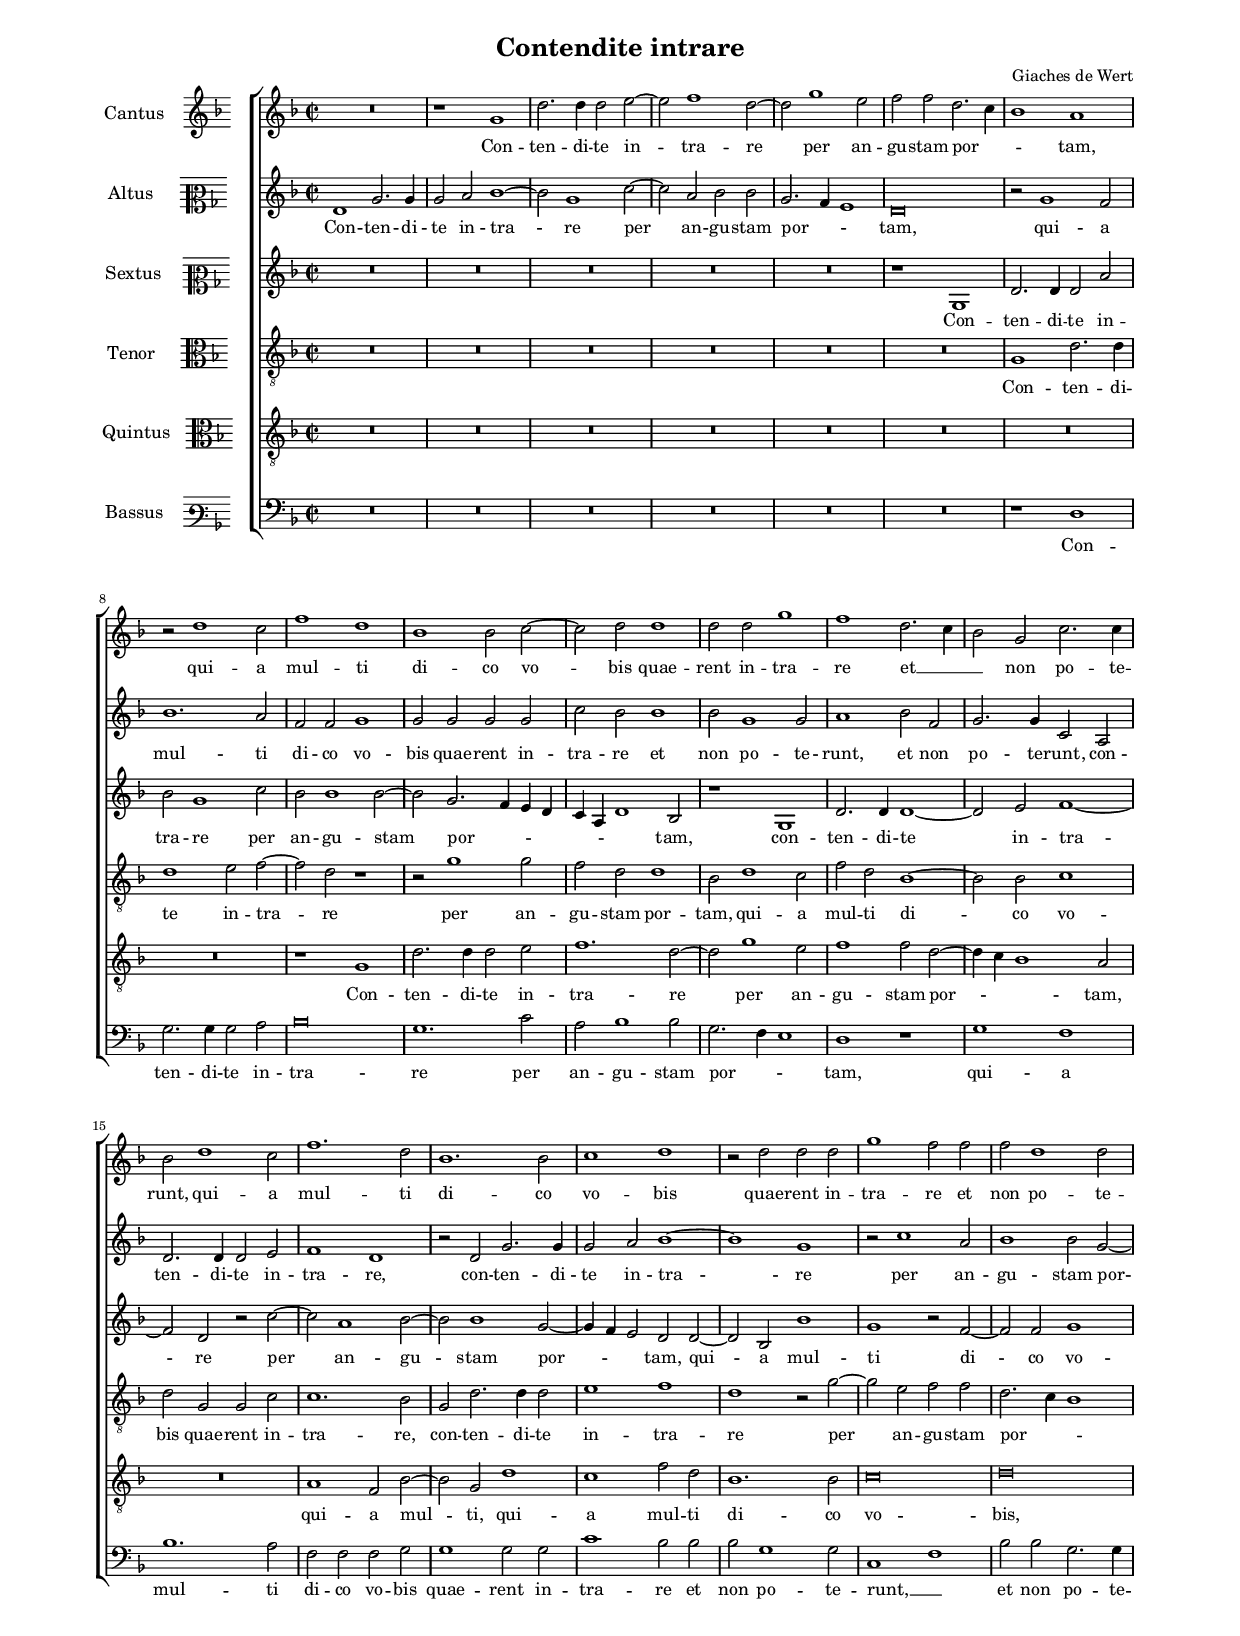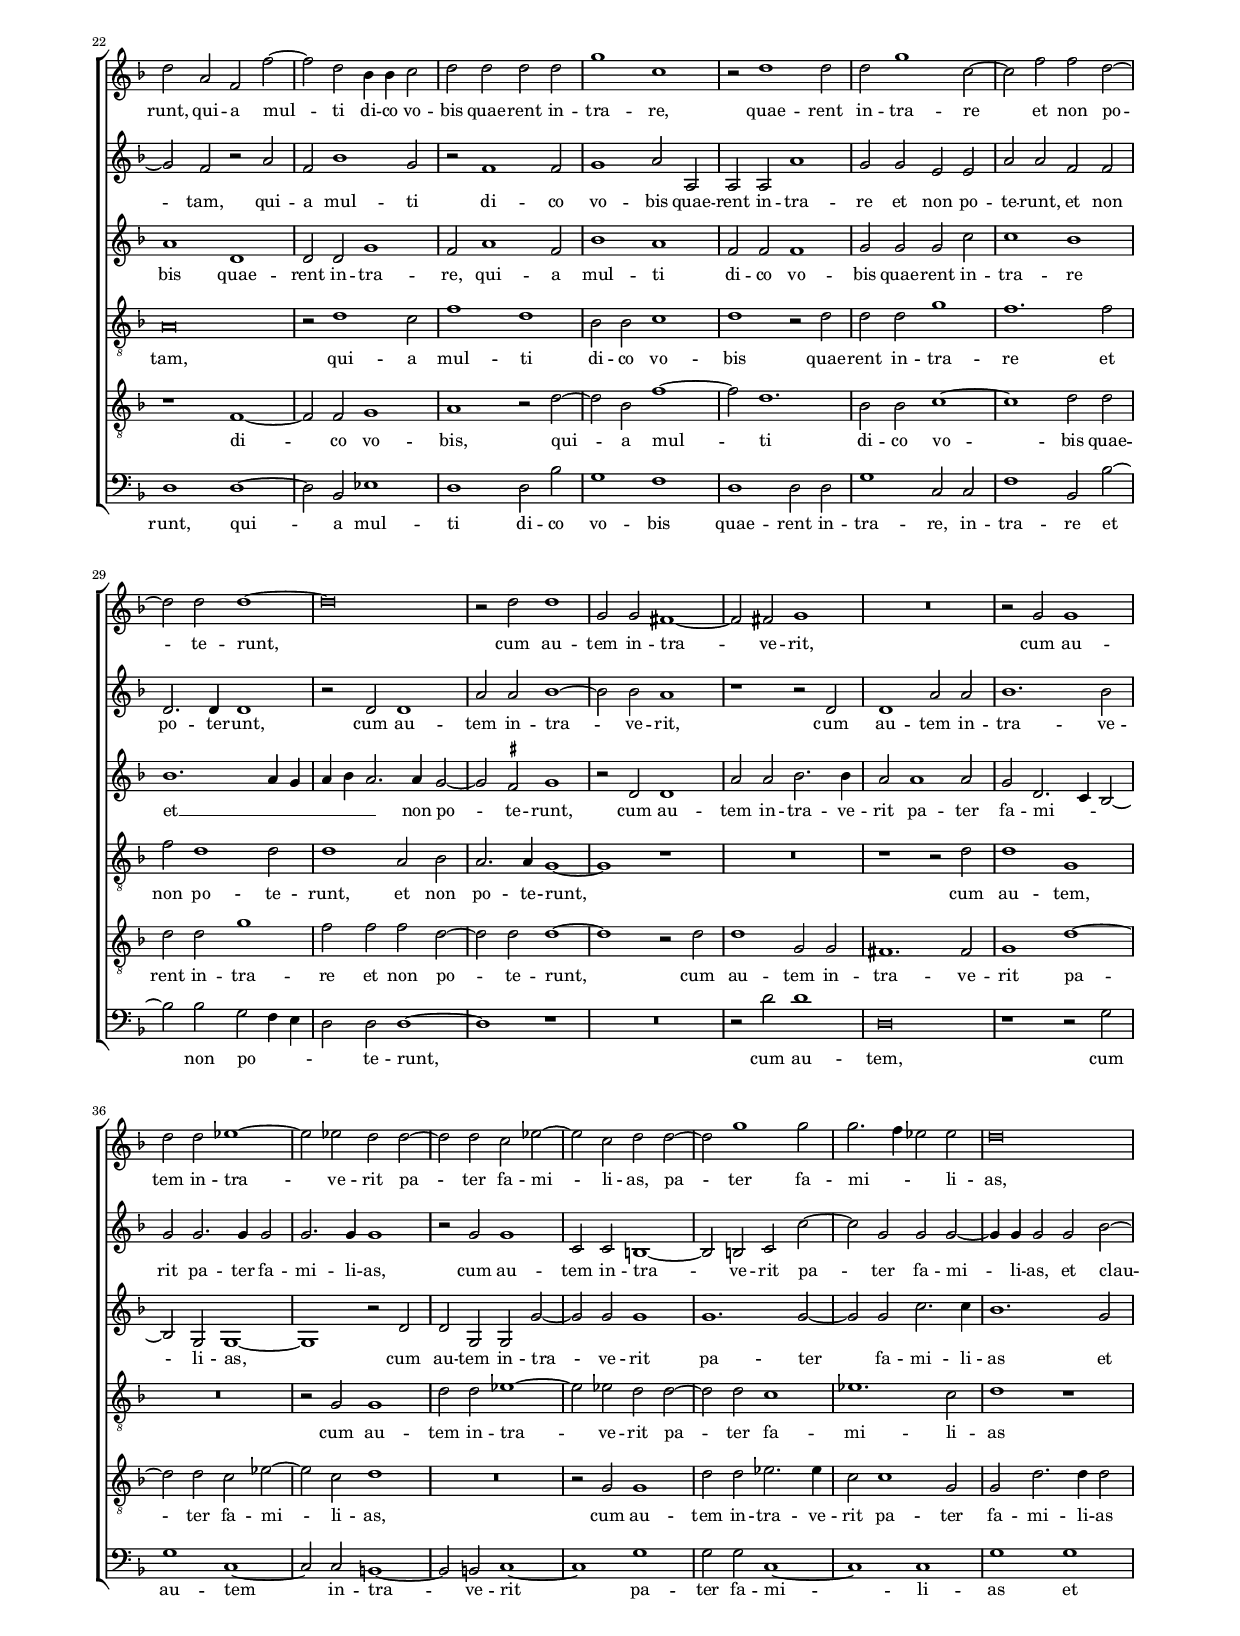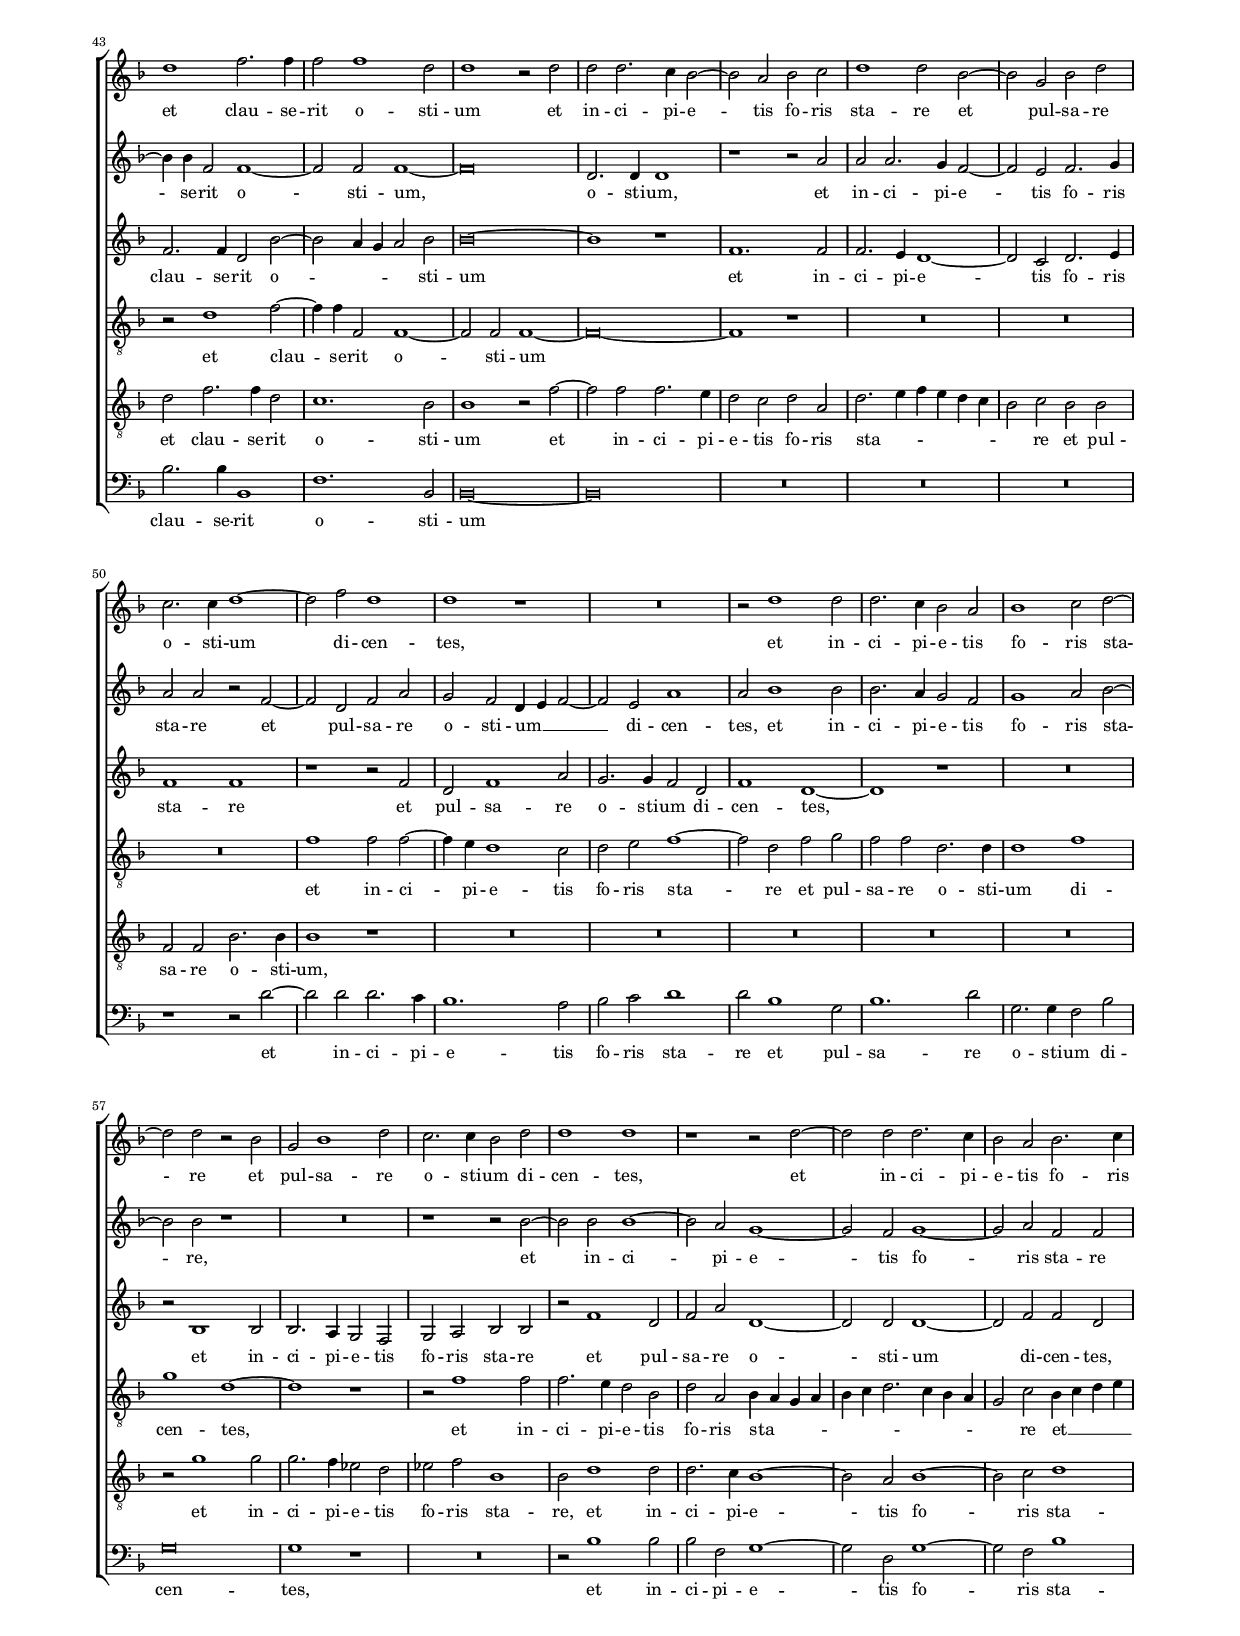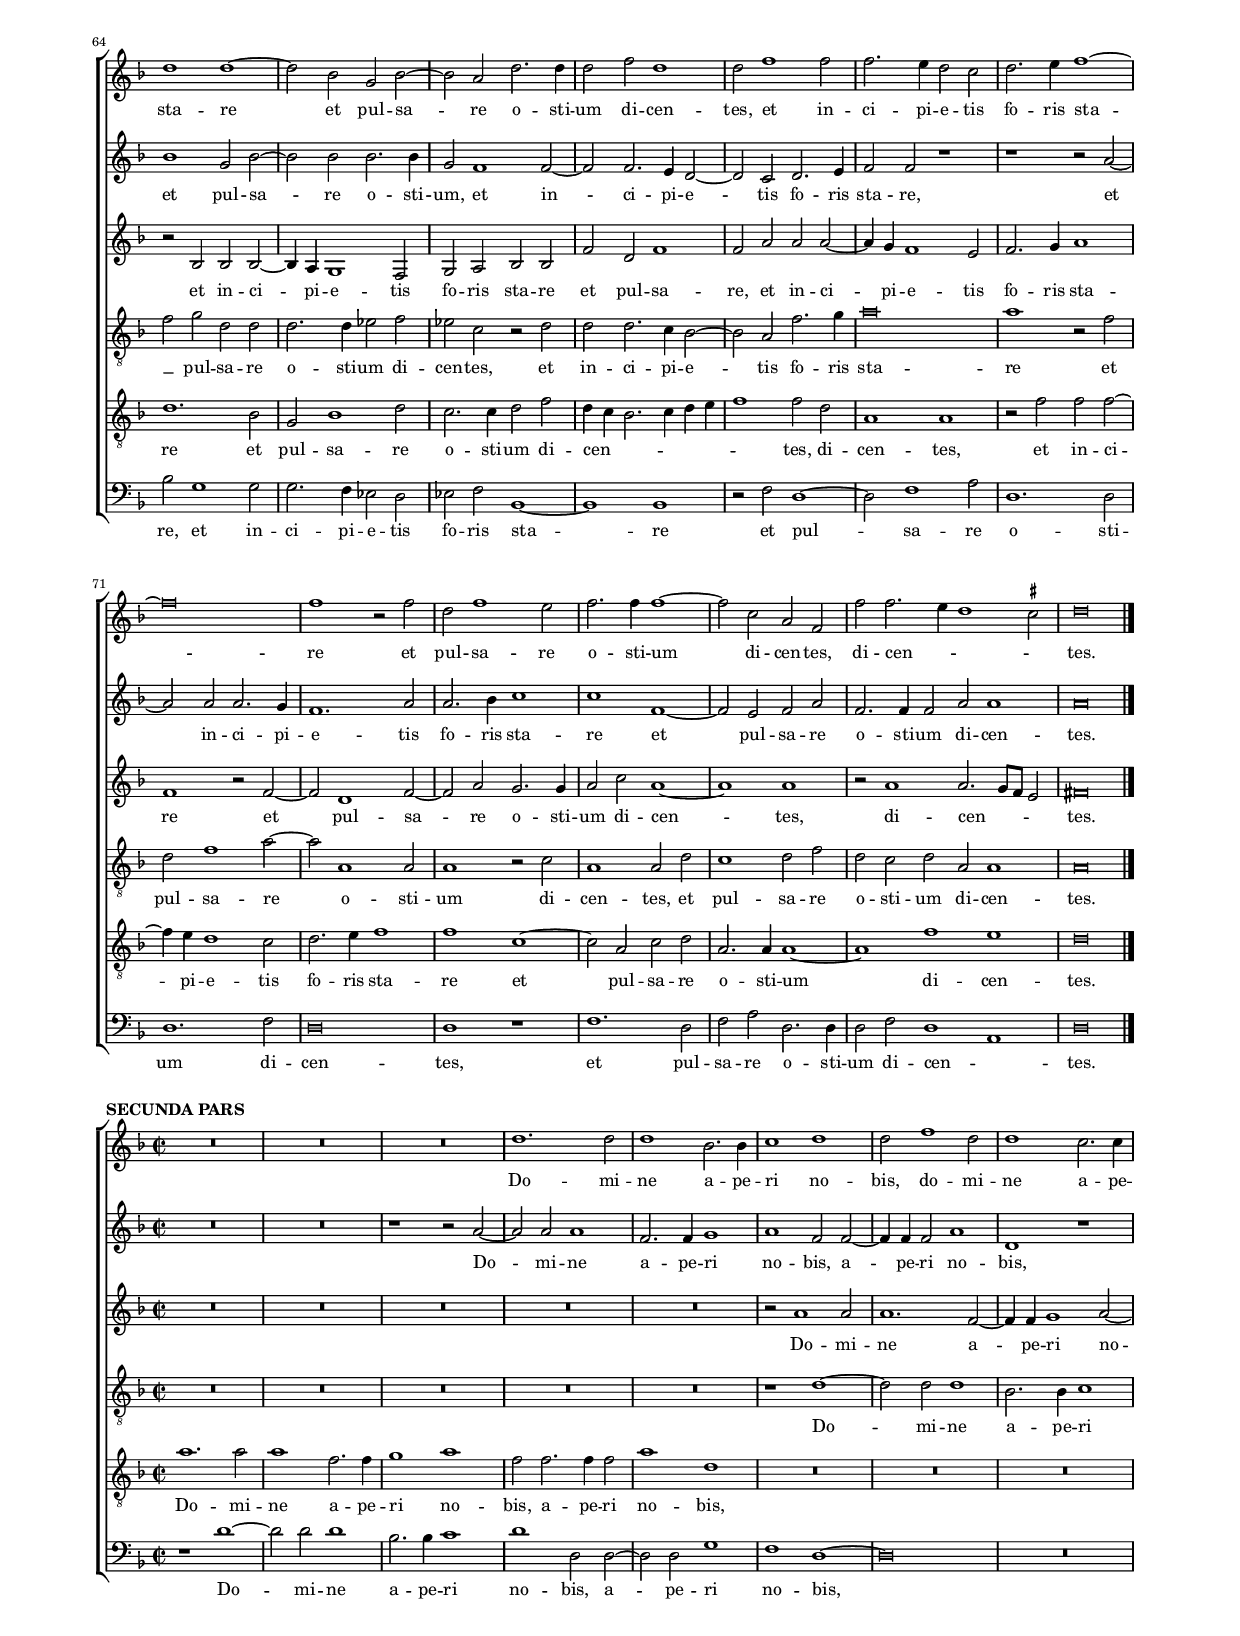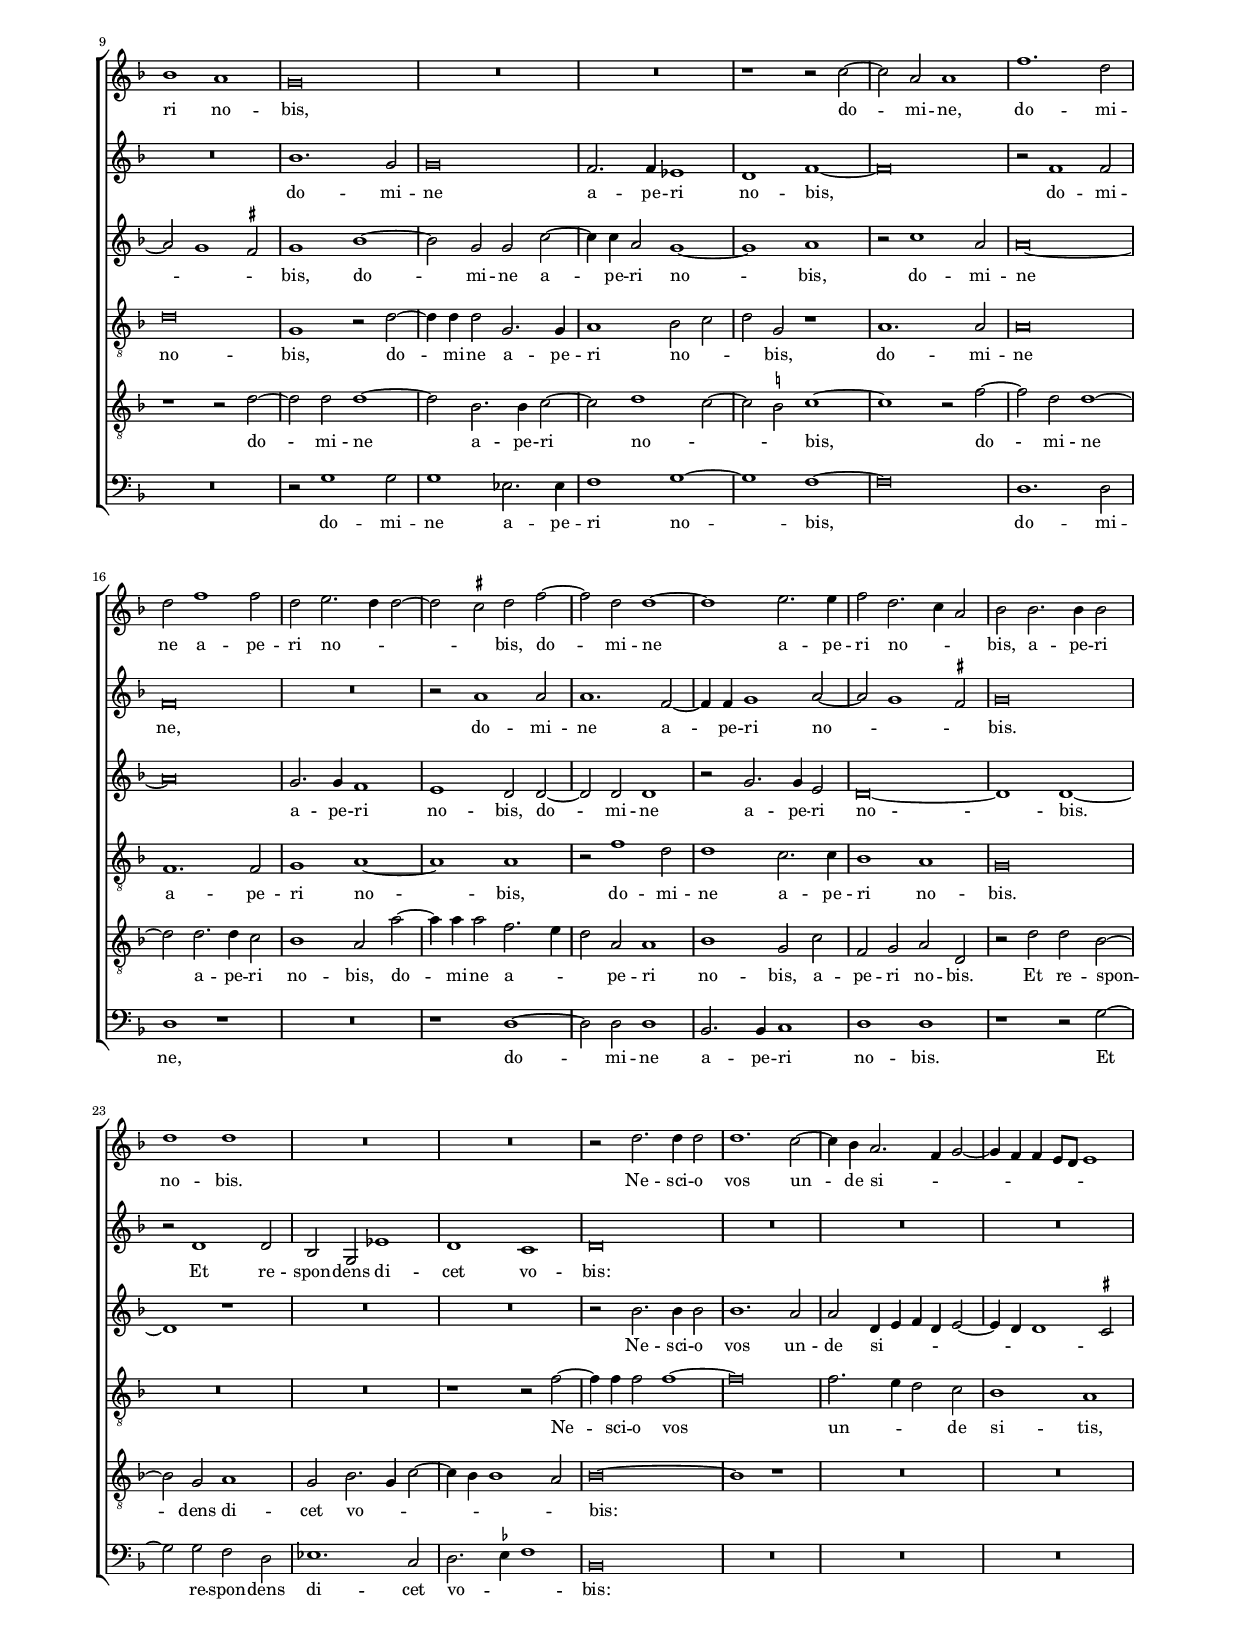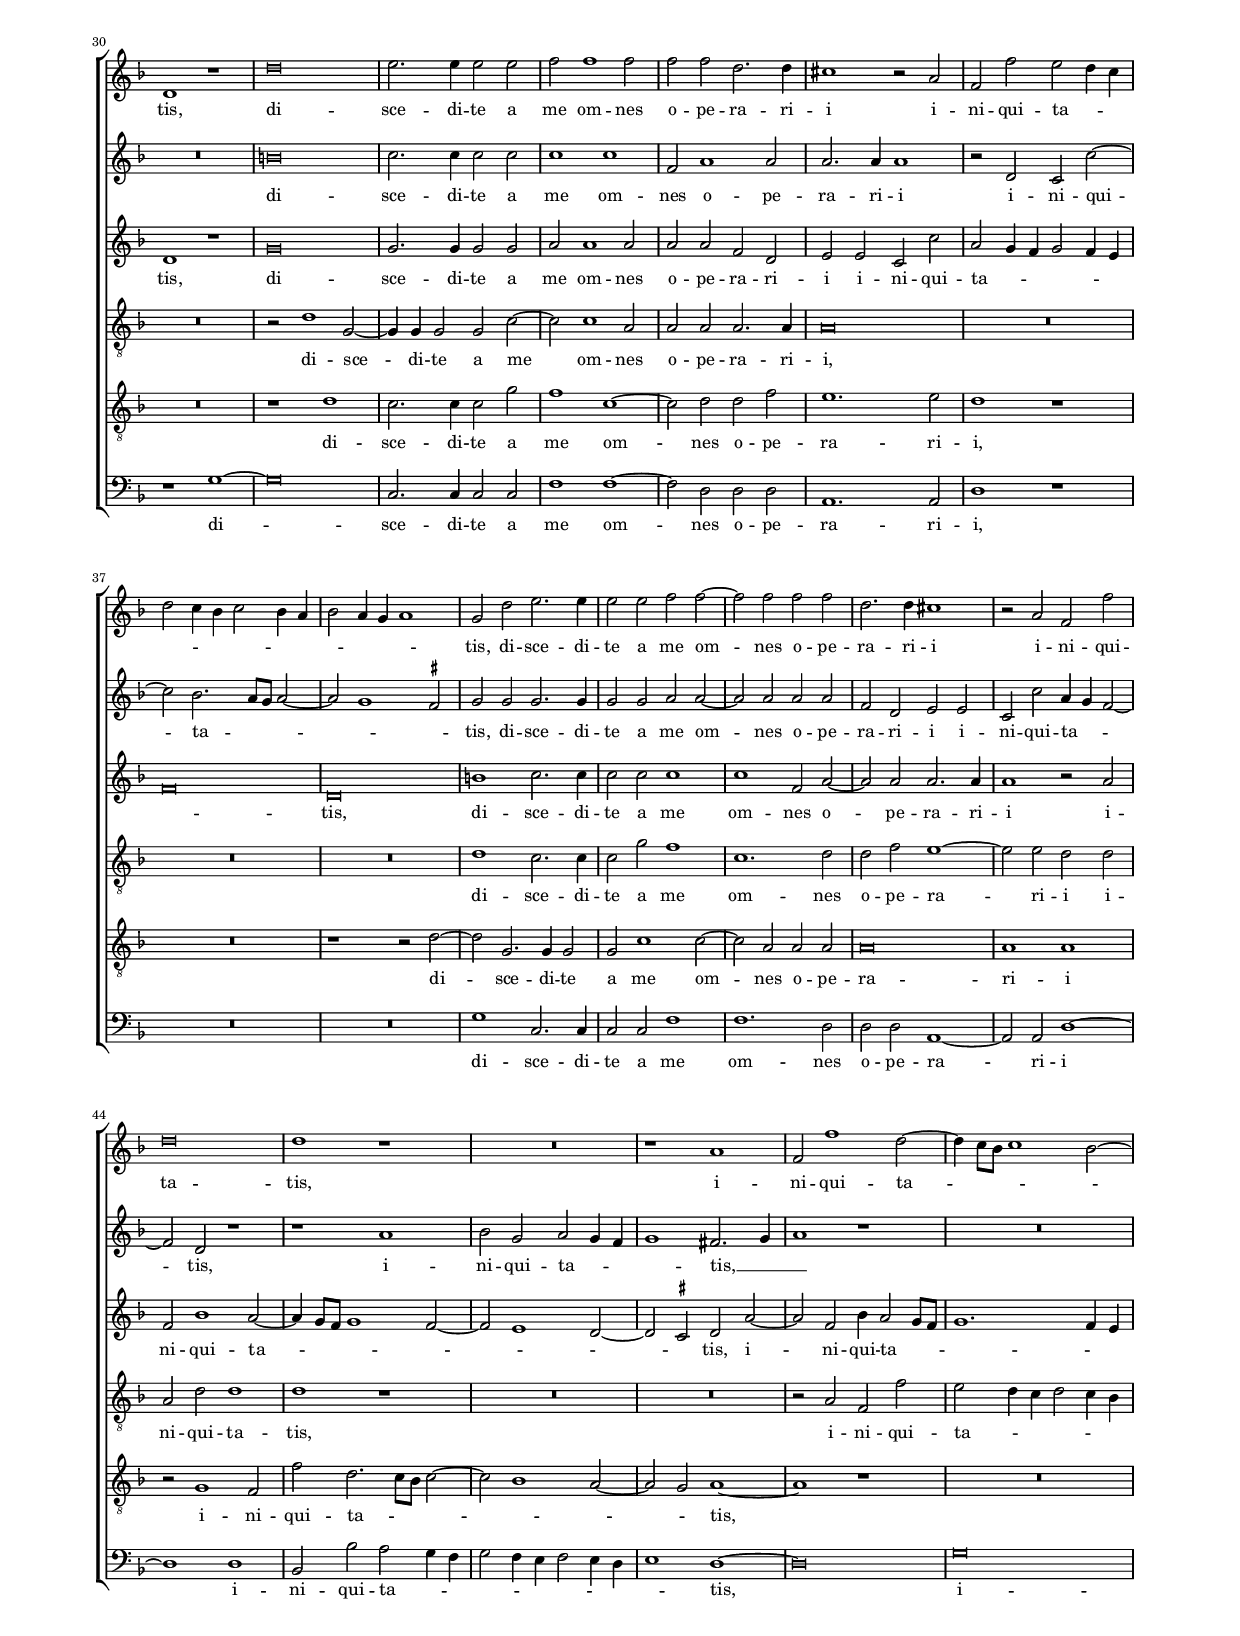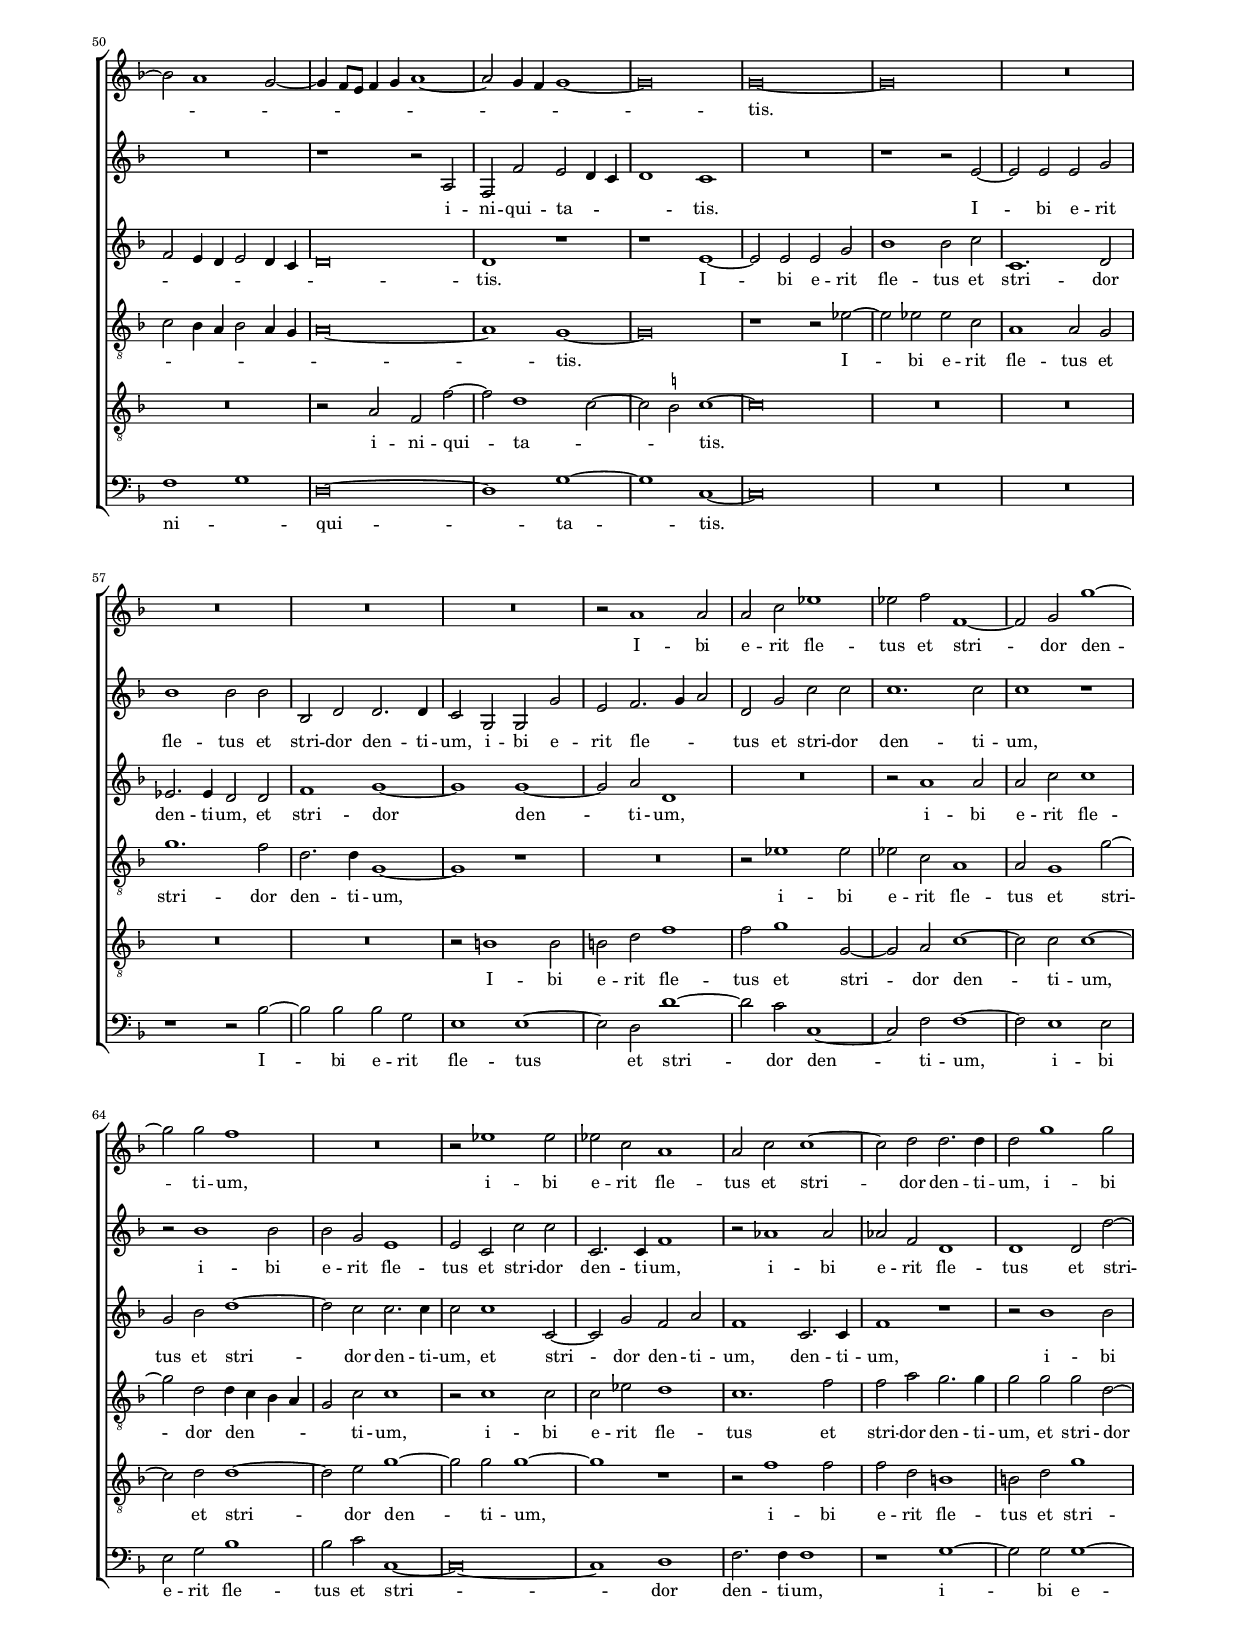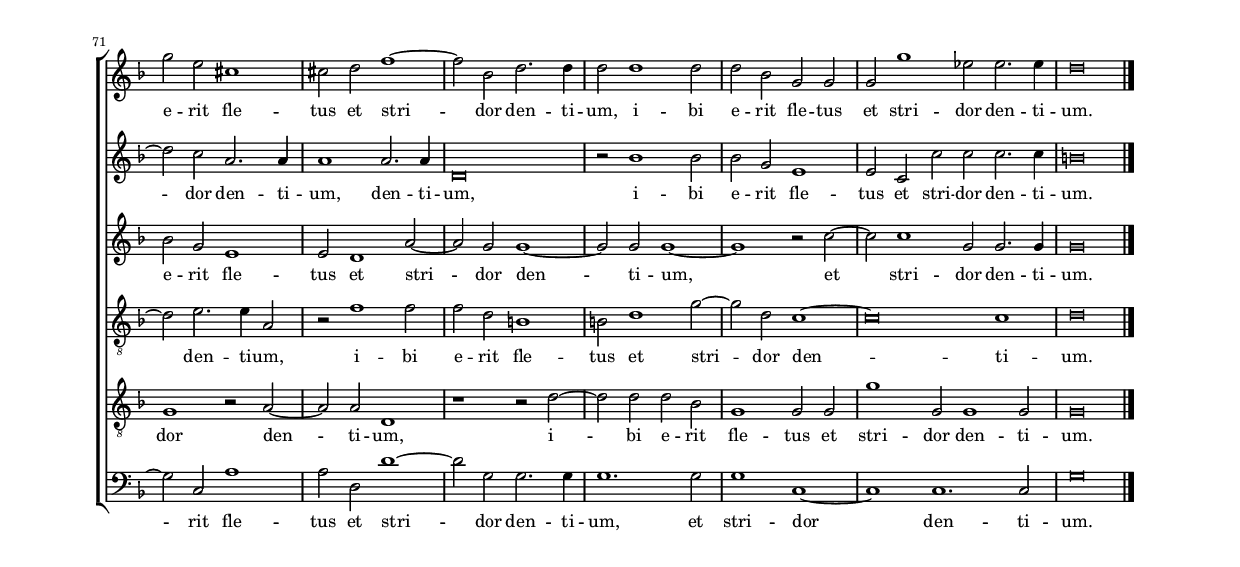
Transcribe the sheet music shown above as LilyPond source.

\header
{
  title="Contendite intrare"
  composer="Giaches de Wert"
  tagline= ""
}

\version "2.18.2"
\language deutsch
#(set-global-staff-size 14)
% #(set-default-paper-size "letter")
#(ly:set-option 'point-and-click #f)


	ficta = { \once \set suggestAccidentals = ##t }
	
	forget = #(define-music-function (parser location music) (ly:music?) #{
		\accidentalStyle forget
		$music
		\accidentalStyle default
		#})

	m = \melisma
	me = \melismaEnd
 %	\mark \markup { \fontsize #-3 \note  #"1" #1 = \fontsize #-3 \note #"1." #1 }


\paper
	{
	top-margin = 1.5 \cm
	bottom-margin = 1.5 \cm
	left-margin = 1.8 \cm
	right-margin = 1.8 \cm
	ragged-bottom = ##f
	ragged-last-bottom = ##t
	print-page-number = ##f
	score-system-spacing = #'((basic-distance . 17) (minimum-distance . 14) (padding . 5) (strechability . 250))
	system-system-spacing = #'((basic-distance . 17) (minimum-distance . 14) (padding . 5) (strechability . 250))
%	systems-per-page = 3
%       page-count = 6
%	min-systems-per-page = 3
	}

global = {
	\key f \major
	\time 2/2 \set Score.measureLength = #(ly:make-moment 2/1)
        \skip 1*150 \set Score.measureLength = #(ly:make-moment 3/1)
        \skip 1*3
        \set Score.measureLength = #(ly:make-moment 2/1)
        \skip 1*2 \bar "|."
	}


incipitcantus = \markup { \score {
	{
	\set Staff.instrumentName = \markup { \fontsize #1 "Cantus" }
	\key f \major
	\clef violin
	s4 \bar ""
	}
	\layout  {
	raggedright = ##t
	indent = 1.6 \cm
	line-width = 2.2 \cm
	\context { \Staff \remove Time_signature_engraver }
	\override Staff.Clef.Y-extent = #'(0 . 0)
	}} \hspace #1 }

     
incipitaltus = \markup { \score {
	{
	\set Staff.instrumentName = \markup { \fontsize #1 "Altus" }
	\key f \major
	\clef mezzosoprano
	s4 \bar ""
	}
	\layout  {
	raggedright = ##t
	indent = 1.6 \cm
	line-width = 2.2 \cm
	\context { \Staff \remove Time_signature_engraver }
	\override Staff.Clef.Y-extent = #'(0 . 0)
	}} \hspace #1 }

    
incipitsextus = \markup { \score {
	{
	\set Staff.instrumentName = \markup { \fontsize #1 "Sextus" }
	\key f \major
	\clef mezzosoprano
	s4 \bar ""
	}
	\layout  {
	raggedright = ##t
	indent = 1.6 \cm
	line-width = 2.2 \cm
	\context { \Staff \remove Time_signature_engraver }
	\override Staff.Clef.Y-extent = #'(0 . 0)
	}} \hspace #1 }
      
    
incipittenor = \markup { \score {
	{
	\set Staff.instrumentName = \markup { \fontsize #1 "Tenor" }
	\key f \major
	\clef alto
	s4 \bar ""
	}
	\layout  {
	raggedright = ##t
	indent = 1.6 \cm
	line-width = 2.2 \cm
	\context { \Staff \remove Time_signature_engraver }
	\override Staff.Clef.Y-extent = #'(0 . 0)
	}} \hspace #1 }
      
      
incipitquintus = \markup { \score {
	{
	\set Staff.instrumentName = \markup { \fontsize #1 "Quintus" }
	\key f \major
	\clef alto
	s4 \bar ""
	}
	\layout  {
	raggedright = ##t
	indent = 1.6 \cm
	line-width = 2.2 \cm
	\context { \Staff \remove Time_signature_engraver }
	\override Staff.Clef.Y-extent = #'(0 . 0)
	}} \hspace #1 }
      
      
incipitbassus = \markup { \score {
	{
	\set Staff.instrumentName = \markup { \fontsize #1 "Bassus" }
	\key f \major
	\clef varbaritone
	s4 \bar ""
	}
	\layout  {
	raggedright = ##t
	indent = 1.6 \cm
	line-width = 2.2 \cm
	\context { \Staff \remove Time_signature_engraver }
	\override Staff.Clef.Y-extent = #'(0 . 0)
	}} \hspace #1 }


cantus =  \relative c''
	{
	R\breve
	r1 g
	d'2. d4 d2 e~
	e2 f1 d2~
%5
	d2 g1 e2 |
	f2 f d2. c4
	b1 a
	r2 d1 c2
	f1 d
%10
	b1 b2 c~ |
	c2 d d1
	d2 d g1
	f1 d2. c4
	b2 g c2. c4
%15
	b2 d1 c2 |
	f1. d2
	b1. b2
	c1 d
	r2 d d d
%20
	g1 f2 f |
	f2 d1 d2
	d2 a f f'~
	f2 d b4 b c2
	d2 d d d
%25
	g1 c, |
	r2 d1 d2
	d2 g1 c,2~
	c2 f f d~
	d2 d d1~
%30
	d\breve |
	r2 d d1
	g,2 g fis1~
	fis2 fis g1
	R\breve
%35
	r2 g g1 |
	d'2 d es1~
	es2 es d d~ |
	d2 d c es~
	es2 c d d~
%40
	d2 g1 g2 |
	g2. f4 es2 es
	d\breve
	d1 f2. f4
	f2 f1 d2
%45
	d1 r2 d |
	d2 d2. c4 b2~
	b2 a b c
	d1 d2 b~
	b2 g b d
%50
	c2. c4 d1~ |
	d2 f d1
	d1 r
	R\breve
	r2 d1 d2
%55
	d2. c4 b2 a |
	b1 c2 d~
	d2 d r b
	g2 b1 d2
	c2. c4 b2 d
%60
	d1 d |
	r1 r2 d~
	d2 d d2. c4
	b2 a b2. c4
	d1 d~
%65
        d2 b g b~ |
	b2 a d2. d4
	d2 f d1
	d2 f1 f2
	f2. e4 d2 c
%70
	d2. e4 f1~ |
	f\breve
	f1 r2 f
	d2 f1 e2
	f2. f4 f1~
%75
	f2 c a f |
	f'2 f2. e4 d1 \ficta cis2
	d\breve |	
	}


altus = \relative c'
	{
	d1 g2. g4
	g2 a b1~
	b2 g1 c2~
	c2 a b b
%5
	g2. f4 e1 |
	d\breve
	r2 g1 f2
	b1. a2
	f2 f g1
%10
	g2 g g g |
	c2 b b1
	b2 g1 g2
	a1 b2 f
	g2. g4 c,2 a
%15
	d2. d4 d2 e |
	f1 d
	r2 d g2. g4
	g2 a b1~
	b1 g
%20
	r2 c1 a2 |
	b1 b2 g~
	g2 f r a
	f2 b1 g2
	r2 f1 f2
%25
	g1 a2 a, |
	a2 a a'1
	g2 g e e
	a2 a f f
	d2. d4 d1
%30
	r2 d d1 |
	a'2 a b1~
	b2 b a1
	r1 r2 d,
	d1 a'2 a
%35
	b1. b2 |
	g2 g2. g4 g2
	g2. g4 g1
	r2 g g1
	c,2 c h1~
%40
	h2 h c c'~ |
	c2 g g g~
	g4 g g2 g b~
	b4 b f2 f1~
	f2 f f1~
%45
	f\breve |
	d2. d4 d1
	r1 r2 a'
	a2 a2. g4 f2~
	f2 e f2. g4
%50
	a2 a r f~ |
	f2 d f a
	g2 f d4 e f2~
	f2 e a1
	a2 b1 b2
%55
	b2. a4 g2 f |
	g1 a2 b~
	b2 b r1
	R\breve
	r1 r2 b~
%60
	b2 b b1~ |
	b2 a g1~
	g2 f g1~
	g2 a f f
	b1 g2 b~
%65
	b2 b b2. b4 |
	g2 f1 f2~
	f2 f2. e4 d2~
	d2 c d2. e4
	f2 f r1
%70
	r1 r2 a~ |
	a2 a a2. g4
	f1. a2
	a2. b4 c1
	c1 f,~
%75
	f2 e f a |
	f2. f4 f2 a a1
	a\breve |
	}


sextus =  \relative c'
        {
	R\breve
	R\breve
	R\breve
	R\breve
%5
	R\breve |
        r1 g	
	d'2. d4 d2 a'
	b2 g1 c2
	b2 b1 b2~ |
%10
        b2 g2. f4 e d |	
	c4 a d1 b2
	r1 g
	d'2. d4 d1~
	d2 e f1~
%15
	f2 d r c'~ |
	c2 a1 b2~
	b2 b1 g2~
	g4 f e2 d d~
	d2 b b'1
%20
	g1 r2 f~ |
	f2 f g1
	a1 d,
	d2 d g1
	f2 a1 f2
%25
	b1 a |
	f2 f f1
	g2 g g c
	c1 b
	b1. a4 g
%30
	a4 b a2. a4 g2~ |
	g2 \ficta fis g1
	r2 d d1
	a'2 a b2. b4
	a2 a1 a2
%35
	g2 d2. c4 b2~ |
	b2 g g1~
	g1 r2 d'
	d2 g, g g'~
	g2 g g1
%40
	g1. g2~ |
	g2 g c2. c4
	b1. g2
	f2. f4 d2 b'~
	b2 a4 g a2 b
%45
	b\breve~ |
	b1 r
	f1. f2
	f2. e4 d1~
	d2 c d2. e4
%50
	f1 f |
	r1 r2 f
	d2 f1 a2
	g2. g4 f2 d
	f1 d~
%55
	d1 r |
	R\breve
	r2 b1 b2
	b2. a4 g2 f
	g2 a b b
%60
	r2 f'1 d2 |
	f2 a d,1~
	d2 d d1~
	d2 f f d
	r2 b b b~
%65
	b4 a g1 f2 |
	g2 a b b
	f'2 d f1
	f2 a a a~
	a4 g f1 e2
%70
	f2. g4 a1 |
	f1 r2 f~
	f2 d1 f2~
	f2 a g2. g4
	a2 c a1~
%75
	a1 a |
	r2 a1 a2. g8 f e2
	fis\breve |
	}


tenor =  \relative c'
	{
	R\breve
	R\breve
	R\breve
	R\breve
%5
	R\breve |
	R\breve
	g1 d'2. d4
	d1 e2 f~
	f2 d r1
%10
	r2 g1 g2 |
	f2 d d1
	b2 d1 c2
	f2 d b1~
	b2 b c1
%15
	d2 g, g c |
	c1. b2
	g2 d'2. d4 d2
	e1 f
	d1 r2 g~
%20
        g2 e f f |	
	d2. c4 b1
	a\breve
	r2 d1 c2
	f1 d
%25
	b2 b c1 |
	d1 r2 d
	d2 d g1
	f1. f2
	f2 d1 d2
%30
	d1 a2 b |
	a2. a4 g1~
	g1 r
	R\breve
	r1 r2 d'
%35
	d1 g, |
	R\breve
	r2 g g1
	d'2 d es1~
	es2 es d d~
%40
        d2 d c1 |
	es1. c2	
	d1 r
	r2 d1 f2~
	f4 f f,2 f1~
%45
	f2 f f1~ |
	f\breve~
	f1 r
	R\breve
	R\breve
%50
	R\breve |
	f'1 f2 f~
	f4 e d1 c2
	d2 e f1~
	f2 d f g
%55
	f2 f d2. d4 |
	d1 f
	g1 d~
	d1 r
	r2 f1 f2
%60
	f2. e4 d2 b |
	d2 a b4 a g a
	b4 c d2. c4 b a
	g2 c b4 c d e
	f2 g d d
%65
        d2. d4 es2 f |	
	es2 c r d
	d2 d2. c4 b2~
	b2 a f'2. g4
	a\breve
%70
	a1 r2 f |
	d2 f1 a2~
	a2 a,1 a2
	a1 r2 c
	a1 a2 d
%75
	c1 d2 f |
	d2 c d a a1
	a\breve |
	}


quintus  =  \relative c'
	{
	R\breve
	R\breve
	R\breve
	R\breve
%5
	R\breve |
	R\breve
	R\breve
	R\breve
	r1 g
%10
	d'2. d4 d2 e |
	f1. d2~
	d2 g1 e2
	f1 f2 d~
	d4 c b1 a2
%15
	R\breve |
	a1 f2 b~
	b2 g d'1
	c1 f2 d
	b1. b2
%20
	c\breve |
	d\breve
	r1 f,~
	f2 f g1
	a1 r2 d~
%25
	d2 b f'1~ |
	f2 d1.
	b2 b c1~
	c1 d2 d
	d2 d g1
%30
	f2 f f d~ |
	d2 d d1~
	d1 r2 d
        d1 g,2 g
        fis1. fis2
%35
	g1  d'~ |
	d2 d c2 es~
        es2 c d1
        R\breve
	r2 g, g1
%40
	d'2 d es2. es4  |
	c2 c1 g2
	g2 d'2. d4 d2
        d2 f2. f4 d2
        c1. b2
%45
	b1 r2 f'~ |
	f2 f f2. e4
        d2 c2 d2 a
        d2. e4 f4 e d c
        b2 c b b
%50
	f2 f b2. b4  |
	b1 r1
	R\breve
	R\breve
	R\breve
%55
	R\breve |
	R\breve
	r2 g'1 g2 
        g2. f4 es2 d
        es f b,1
%60
	b2 d1 d2 |
        d2. c4 b1~
        b2 a b1~
        b2 c d1
        d1. b2
%65
	g2 b1 d2 |
	c2. c4 d2 f
        d4 c b2. c4 d e
        f1 f2 d
        a1 a
%70
	r2 f' f2 f~ |
	f4 e d1 c2
	d2. e4 f1
        f1 c~
	c2 a c d
%75
	a2. a4 a1~ |
        a1 f' e
	d\breve |
	}


bassus  =  \relative c
	{
	R\breve
	R\breve
	R\breve
	R\breve
%5
	R\breve |
	R\breve
	r1 d
	g2. g4 g2 a
	b\breve
%10
	g1. c2 |
	a2 b1 b2
	g2. f4 e1
	d1 r
	g1 f
%15
	b1. a2 |
	f2 f f g
	g1 g2 g
	c1 b2 b
	b2 g1 g2
%20
	c,1 f |
	b2 b g2. g4
	d1 d~
	d2 b es1
	d1 d2 b'
%25
	g1 f |
	d1 d2 d
	g1 c,2 c
	f1 b,2 b'~
	b2 b g f4 e
%30
	d2 d d1~ |
	d1 r
	R\breve
	r2 d' d1
	d,\breve
%35
	r1 r2 g |
	g1 c,~
	c2 c h1~
	h2 h c1~
	c1 g'
%40
	g2 g c,1~ |
	c1 c
	g'1 g
	b2. b4 b,1
	f'1. b,2
%45
	b\breve~ |
	b\breve
	R\breve
	R\breve
	R\breve
%50
	r1 r2 d'~ |
	d2 d d2. c4
	b1. a2
	b2 c d1
	d2 b1 g2
%55
	b1. d2 |
	g,2. g4 f2 b
	g\breve
	g1 r
	R\breve
%60
	r2 b1 b2 |
	b2 f g1~
	g2 d g1~
	g2 f b1
	b2 g1 g2
%65
        g2. f4 es2 d |
	es2 f b,1~
	b1 b
	r2 f' d1~
	d2 f1 a2
%70
        d,1. d2 |
	d1. f2
	d\breve
	d1 r
	f1. d2
%75
        f2 a d,2. d4 |
	d2 f d1 a
	d\breve |
	}


lyricscantus = \lyricmode {
	Con -- ten -- di -- te in -- tra -- re per an -- gu -- stam por -- _ _ tam,
        qui -- a mul -- ti di -- co vo -- bis quae -- rent in -- tra -- re et __ _ _ non po -- te -- runt,
        qui -- a mul -- ti di -- co vo -- bis quae -- rent in -- tra -- re et non po -- te -- runt,
        qui -- a mul -- ti di -- co vo -- bis quae -- rent in -- tra -- re,
        quae -- rent in -- tra -- re et non po -- te -- runt,
        cum au -- tem in -- tra -- ve -- rit,
        cum au -- tem in -- tra -- ve -- rit pa -- ter fa -- mi -- li -- as,
        pa -- ter fa -- mi -- _ _ li -- as,
        et clau -- se -- rit o -- sti -- um
        et in -- ci -- pi -- e -- tis fo -- ris sta -- re et pul -- sa -- re o -- sti -- um di -- cen -- tes,
        et in -- ci -- pi -- e -- tis fo -- ris sta -- re et pul -- sa -- re o -- sti -- um di -- cen -- tes,
        et in -- ci -- pi -- e -- tis fo -- ris sta -- re et pul -- sa -- re o -- sti -- um di -- cen -- tes,
        et in -- ci -- pi -- e -- tis fo -- ris sta -- re et pul -- sa -- re o -- sti -- um di -- cen -- tes,
        di -- cen -- _ _ _ tes.
	}


lyricsaltus = \lyricmode {
	Con -- ten -- di -- te in -- tra -- re per an -- gu -- stam por -- _ _ tam,
        qui -- a mul -- ti di -- co vo -- bis quae -- rent in -- tra -- re et non po -- te -- runt,
        et non po -- te -- runt,
        con -- ten -- di -- te in -- tra -- re,
        con -- ten -- di -- te in -- tra -- re per an -- gu -- stam por -- tam,
        qui -- a mul -- ti di -- co vo -- bis quae -- rent in -- tra -- re et non po -- te -- runt,
        et non po -- te -- runt,
        cum au -- tem in -- tra -- ve -- rit,
        cum au -- tem in -- tra -- ve -- rit pa -- ter fa -- mi -- li -- as,
        cum au -- tem in -- tra -- ve -- rit pa -- ter fa -- mi -- li -- as,
        et clau -- se -- rit o -- sti -- um,
        o -- sti -- um,
        et in -- ci -- pi -- e -- tis fo -- ris sta -- re et pul -- sa -- re o -- sti -- um __ _ _ di -- cen -- tes,
        et in -- ci -- pi -- e -- tis fo -- ris sta -- re,
        et in -- ci -- pi -- e -- tis fo -- ris sta -- re et pul -- sa -- re o -- sti -- um,
        et in -- ci -- pi -- e -- tis fo -- ris sta -- re,
        et in -- ci -- pi -- e -- tis fo -- ris sta -- re et pul -- sa -- re o -- sti -- um di -- cen -- tes.
	}
	
	
lyricssextus = \lyricmode {
	Con -- ten -- di -- te in -- tra -- re per an -- gu -- stam por -- _ _ _ _ _ _ tam,
        con -- ten -- di -- te in -- tra -- re per an -- gu -- stam por -- _ _ tam,
        qui -- a mul -- ti di -- co vo -- bis quae -- rent in -- tra -- re,
        qui -- a mul -- ti di -- co vo -- bis quae -- rent in -- tra -- re et __ _ _ _ _ _ non po -- te -- runt,
        cum au -- tem in -- tra -- ve -- rit pa -- ter fa -- mi -- _ _ li -- as,
        cum au -- tem in -- tra -- ve -- rit pa -- ter fa -- mi -- li -- as
        et clau -- se -- rit o -- _ _ _ sti -- um
        et in -- ci -- pi -- e -- tis fo -- ris sta -- re et pul -- sa -- re o -- sti -- um di -- cen -- tes,
        et in -- ci -- pi -- e -- tis fo -- ris sta -- re et pul -- sa -- re o -- sti -- um di -- cen -- tes,
        et in -- ci -- pi -- e -- tis fo -- ris sta -- re et pul -- sa -- re,
        et in -- ci -- pi -- e -- tis fo -- ris sta -- re et pul -- sa -- re o -- sti -- um di -- cen -- tes,
        di -- cen -- _ _ _ tes.
	}


lyricstenor = \lyricmode {
	Con -- ten -- di -- te in -- tra -- re per an -- gu -- stam por -- tam,
        qui -- a mul -- ti di -- co vo -- bis quae -- rent in -- tra -- re,
        con -- ten -- di -- te in -- tra -- re per an -- gu -- stam por -- _ _ tam,
        qui -- a mul -- ti di -- co vo -- bis quae -- rent in -- tra -- re et non po -- te -- runt,
        et non po -- te -- runt,
        cum au -- tem,
        cum au -- tem in -- tra -- ve -- rit pa -- ter fa -- mi -- li -- as
        et clau -- se -- rit o -- sti -- um
        et in -- ci -- pi -- e -- tis fo -- ris sta -- re et pul -- sa -- re o -- sti -- um di -- cen -- tes,
        et in -- ci -- pi -- e -- tis fo -- ris sta -- _ _ _ _ _ _ _ _ _ _ re 
        et __ _ _ _ _ pul -- sa -- re o -- sti -- um di -- cen -- tes,
        et in -- ci -- pi -- e -- tis fo -- ris sta -- re et pul -- sa -- re o -- sti -- um di -- cen -- tes,
        et pul -- sa -- re o -- sti -- um di -- cen -- tes.
	}


lyricsquintus = \lyricmode {
	Con -- ten -- di -- te in -- tra -- re per an -- gu -- stam por -- _ _ tam,
        qui -- a mul -- ti,
        qui -- a mul -- ti di -- co vo -- bis,
        di -- co vo -- bis,
        qui -- a mul -- ti di -- co vo -- bis quae -- rent in -- tra -- re et non po -- te -- runt,
        cum au -- tem in -- tra -- ve -- rit pa -- ter fa -- mi -- li -- as,
        cum au -- tem in -- tra -- ve -- rit pa -- ter fa -- mi -- li -- as
        et clau -- se -- rit o -- sti -- um
        et in -- ci -- pi -- e -- tis fo -- ris sta -- _ _ _ _ _ _ re et pul -- sa -- re o -- sti -- um,
        et in -- ci -- pi -- e -- tis fo -- ris sta -- re,
        et in -- ci -- pi -- e -- tis fo -- ris sta -- re et pul -- sa -- re o -- sti -- um di -- cen -- _ _ _ _ _ _ tes,
        di -- cen -- tes,
        et in -- ci -- pi -- e -- tis fo -- ris sta -- re et pul -- sa -- re o -- sti -- um di -- cen -- tes.
	}


lyricsbassus = \lyricmode {
	Con -- ten -- di -- te in -- tra -- re per an -- gu -- stam por -- _ _ tam,
        qui -- a mul -- ti di -- co vo -- bis quae -- rent in -- tra -- re et non po -- te -- runt, __ _
        et non po -- te -- runt,
        qui -- a mul -- ti di -- co vo -- bis quae -- rent in -- tra -- re,
        in -- tra -- re et non po -- _ _ _ te -- runt,
        cum au -- tem,
        cum au -- tem in -- tra -- ve -- rit pa -- ter fa -- mi -- li -- as
        et clau -- se -- rit o -- sti -- um
        et in -- ci -- pi -- e -- tis fo -- ris sta -- re et pul -- sa -- re o -- sti -- um di -- cen -- tes,
        et in -- ci -- pi -- e -- tis fo -- ris sta -- re,
        et in -- ci -- pi -- e -- tis fo -- ris sta -- re et pul -- sa -- re o -- sti -- um di -- cen -- tes,
        et pul -- sa -- re o -- sti -- um di -- cen -- _ tes.
	}


\score
{  
	% \transpose {
	\new ChoirStaff \with { \override StaffGrouper.staff-staff-spacing.basic-distance = #12 }
	<<

	\new Staff << \global
	\new Voice="v1" {
		\set Staff.instrumentName=\incipitcantus
		\set Staff.midiInstrument = "reed organ"
		\clef "treble"
		\cantus }
	\new Lyrics \lyricsto "v1" {\lyricscantus }
	>>


	\new Staff << \global
	\new Voice="v2" {
		\set Staff.instrumentName=\incipitaltus
		\set Staff.midiInstrument = "reed organ"
		\clef "treble" 
		\altus}
	\new Lyrics \lyricsto "v2" {\lyricsaltus }
	>>


	\new Staff << \global
	\new Voice="v6" {
		\set Staff.instrumentName=\incipitsextus
		\set Staff.midiInstrument = "reed organ"
		\clef "treble" 
		\sextus}
	\new Lyrics \lyricsto "v6" {\lyricssextus }
	>>
        

	\new Staff << \global
	\new Voice="v3" {
		\set Staff.instrumentName=\incipittenor
		\set Staff.midiInstrument = "reed organ"
		\clef "G_8"
		\tenor }
	\new Lyrics \lyricsto "v3" {\lyricstenor }
	>>


	\new Staff << \global
	\new Voice="v5" {
		\set Staff.instrumentName=\incipitquintus
		\set Staff.midiInstrument = "reed organ"
                \clef "G_8"
		\quintus}
	\new Lyrics \lyricsto "v5" {\lyricsquintus }
	>>


	\new Staff << \global
	\new Voice="v4" {
		\set Staff.instrumentName=\incipitbassus
		\set Staff.midiInstrument = "reed organ"
		\clef "bass" 
		\bassus }
	\new Lyrics \lyricsto "v4" {\lyricsbassus}
	>>

	>>
	% } % transpose

	\layout
	{
	indent = 2.6 \cm
%	\context { \Lyrics \override VerticalAxisGroup.nonstaff-relatedstaff-spacing.padding = #2 }
%	\context { \Lyrics \override LyricText.font-size = #1 }	
	\context { \Staff \override TimeSignature.break-visibility = #end-of-line-invisible }
%	\context { \Staff \override InstrumentName.X-offset = #'-25 }
	\context { \Voice \override Slur.transparent = ##t }
%	\context { \Voice \override AccidentalSuggestion.avoid-slur = #'ignore }
%	\context { \Voice \override AccidentalSuggestion.outside-staff-priority = ##f }
	\context { \Score \override BarNumber.padding = #2 }
	\context { \Voice \override NoteHead.style = #'baroque }
	}

\midi
	{
    	\tempo 2 = 90
	}

}

%%%%%%%%%%%%%%%%%%%%  SECUNDA PARS   %%%%%%%%%%%%%%%%%%%%

 %	\mark \markup { \fontsize #-3 \note  #"1" #1 = \fontsize #-3 \note #"1." #1 }

global = {
	\key f \major
	\time 2/2 \set Score.measureLength = #(ly:make-moment 2/1)
        \skip 1*150 \set Score.measureLength = #(ly:make-moment 3/1)
        \skip 1*3
        \set Score.measureLength = #(ly:make-moment 2/1)
        \skip 1*2 \bar "|."
	}


cantus =  \relative c''
	{
	R\breve
	R\breve
	R\breve
	d1. d2
%5
	d1 b2. b4 |
	c1 d
	d2 f1 d2
	d1 c2. c4
	b1 a
%10
	g\breve |
	R\breve
	R\breve
	r1 r2 c~
	c2 a a1
%15
	f'1. d2 |
	d2 f1 f2
	d2 e2. d4 d2~
	d2 \ficta cis d f~
	f2 d d1~
%20
	d1 e2. e4 |
	f2 d2. c4 a2
	b2 b2. b4 b2
	d1 d
	R\breve
%25
	R\breve |
	r2 d2. d4 d2
	d1. c2~
	c4 b a2. f4 g2~
	g4 f f e8 d e1
%30
	d1 r |
	d'\breve
	e2. e4 e2 e
	f2 f1 f2
	f2 f d2. d4
%35
	cis1 r2 a |
	f2 f' e d4 c
	d2 c4 b c2 b4 a
	b2 a4 g a1
	g2 d' e2. e4
%40
	e2 e f f~ |
	f2 f f f
	d2. d4 cis1
	r2 a f f'
	d\breve
%45
	d1 r |
	R\breve
	r1 a
	f2 f'1 d2~
	d4 c8 b c1 b2~
%50
        b2 a1 g2~ |	
	g4 f8 e f4 g a1~
	a2 g4 f g1~
	g\breve
	g\breve~
%55
	g\breve |
	R\breve
	R\breve
	R\breve
	R\breve
%60
	r2 a1 a2 |
	a2 c es1
	es2 f f,1~
	f2 g g'1~
	g2 g f1
%65
	R\breve |
	r2 es1 es2
	es2 c a1
	a2 c c1~
	c2 d d2. d4
%70
	d2 g1 g2 |
	g2 e cis1
	cis2 d f1~
	f2 b, d2. d4
	d2 d1 d2
%75
	d2 b g g |
	g2 g'1 es2 es2. es4
	d\breve |	
	}


altus = \relative c'
	{
	R\breve
	R\breve
	r1 r2 a'~
	a2 a a1
%5
	f2. f4 g1 |
	a1 f2 f~
	f4 f f2 a1
	d,1 r
	R\breve
%10
	b'1. g2 |
	g\breve
	f2. f4 es1
	d1 f~
	f\breve
%15
	r2 f1 f2 |
	f\breve
	R\breve
	r2 a1 a2
	a1. f2~
%20
	f4 f g1 a2~ |
	a2 g1 \ficta fis2
	g\breve
	r2 d1 d2
	b2 g es'1
%25
	d1 c |
	d\breve
	R\breve
	R\breve
	R\breve
%30
	R\breve |
	h'\breve
	c2. c4 c2 c
	c1 c
	f,2 a1 a2
%35
	a2. a4 a1 |
	r2 d, c c'~
	c2 b2. a8 g a2~
	a2 g1 \ficta fis2
	g2 g g2. g4
%40
	g2 g a a~ |
	a2 a a a
	f2 d e e
	c2 c' a4 g f2~
	f2 d r1
%45
	r1 a'1 |
	b2 g a g4 f
	g1 fis2. g4
	a1 r
	R\breve
%50
	R\breve |
	r1 r2 a,
	f2 f' e d4 c
	d1 c
	R\breve
%55
	r1 r2 e~ |
	e2 e e g
	b1 b2 b
	b,2 d d2. d4
	c2 g g g'
%60
	e2 f2. g4 a2 |
	d,2 g c c
	c1. c2
	c1 r
	r2 b1 b2
%65
	b2 g e1 |
	e2 c c' c
	c,2. c4 f1
	r2 as1 as2
	as2 f d1
%70
	d1 d2 d'~ |
	d2 c a2. a4
	a1 a2. a4
	d,\breve
	r2 b'1 b2
%75
	b2 g e1 |
	e2 c c'2 c c2. c4
	h\breve |
	}


sextus =  \relative c'
        {
	R\breve
	R\breve
	R\breve
	R\breve
%5
	R\breve
	r2 a'1 a2
	a1. f2~
	f4 f g1 a2~
	a2 g1 \ficta fis2
%10
	g1 b~ |
	b2 g g c~
	c4 c a2 g1~
	g1 a
	r2 c1 a2
%15
	a\breve~ |
	a\breve
	g2. g4 f1
	e1 d2 d~
	d2 d d1
%20
	r2 g2. g4 e2 |
	d\breve~
	d1 d~
	d1 r
	R\breve
%25
	R\breve |
	r2 b'2. b4 b2
	b1. a2
	a2 d,4 e f d e2~
	e4 d d1 \ficta cis2
%30
	d1 r |
	g\breve
	g2. g4 g2 g
	a2 a1 a2
	a2 a f d
%35
	e2 e c c' |
	a2 g4 f g2 f4 e
	f\breve
	d\breve
	h'1 c2. c4
%40
	c2 c c1 |
	c1 f,2 a~
	a2 a a2. a4
	a1 r2 a
	f2 b1 a2~
%45
	a4 g8 f g1 f2~ |
	f2 e1 d2~
	d2 \ficta cis d a'~
	a2 f b4 a2 g8 f
	g1. f4 e
%50
	f2 e4 d e2 d4 c  |
	d\breve
	d1 r
	r1 e~
	e2 e e g
%55
	b1 b2 c |
	c,1. d2
	es2. es4 d2 d
	f1 g~
	g1 g~
%60
	g2 a d,1 |
	R\breve
	r2 a'1 a2
	a2 c c1
	g2 b d1~
%65
	d2 c c2. c4 |
	c2 c1 c,2~
	c2 g' f a
	f1 c2. c4
	f1 r
%70
	r2 b1 b2 |
	b2 g e1
	e2 d1 a'2~
	a2 g g1~
	g2 g g1~
%75
	g1 r2 c~ |
	c2 c1 g2 g2. g4
	g\breve |
	}


tenor =  \relative c'
	{
	R\breve
	R\breve
	R\breve
	R\breve
%5
	R\breve
	r1 d~
	d2 d d1
	b2. b4 c1
	d\breve
%10
	g,1 r2 d'~ |
	d4 d d2 g,2. g4
	a1 b2 c
	d2 g, r1
	a1. a2
%15
	a\breve |
	f1. f2
	g1 a~
	a1 a
	r2 f'1 d2
%20
	d1 c2. c4 |
	b1 a
	g\breve
	R\breve
	R\breve
%25
	r1 r2 f'~ |
	f4 f f2 f1~
	f\breve
	f2. e4 d2 c
	b1 a
%30
	R\breve |
	r2 d1 g,2~
	g4 g g2 g c~
	c2 c1 a2
	a2 a a2. a4
%35
	a\breve |
	R\breve
	R\breve
	R\breve 
        d1 c2. c4
%40
	c2 g' f1 |
	c1. d2
        d2 f e1~
        e2 e d2 d
        a2 d d1
%45
	d1 r |
	R\breve
	R\breve
        r2 a f2 f'
        e2 d4 c d2 c4 b
%50
        c2 b4 a b2 a4 g |
	a\breve~
	a1 g~
	g\breve
        r1 r2 es'~
%55
	es2 es es c |
	a1 a2 g
	g'1. f2
        d2. d4 g,1~
	g1 r
%60
	R\breve |
        r2 es'1 es2
        es2 c a1
        a2 g1 g'2~
        g2 d2 d4 c b a
%65
	g2 c c1 |
        r2 c1 c2
        c2 es d1
        c1. f2
        f2 a g2. g4
%70
	g2 g g d~  |
	d2 e2. e4 a,2
	r2 f'1 f2
        f2 d h1
        h2 d1 g2~
%75
	g2 d c1~ |
	c\breve c1
	d\breve |
	}


quintus  =  \relative c'
	{
	a'1. a2
	a1 f2. f4
	g1 a
	f2 f2. f4 f2
%5
	a1 d, |
	R\breve
	R\breve
	R\breve
	r1 r2 d~
%10
	d2 d d1~ |
	d2 b2. b4 c2~
	c2 d1 c2~
	c2 \ficta h c1~
	c1 r2 f~
%15
        f2 d d1~ |
	d2 d2. d4 c2
	b1 a2 a'~
	a4 a a2 f2. e4
	d2 a a1
%20
	b1 g2 c |
	f,2 g a d,
	r2 d' d b~
	b2 g a1
	g2 b2. g4 c2~
%25
	c4 b b1 a2 |
	b\breve~
	b1 r
	R\breve
	R\breve
%30
	R\breve |
	r1 d
	c2. c4 c2 g'
	f1 c~
	c2 d d f
%35
	e1. e2 |
	d1 r
	R\breve
	r1 r2 d~
	d2 g,2. g4 g2
%40
	g2 c1 c2~ |
	c2 a a a
	a\breve
	a1 a
	r2 g1 f2
%45
	f'2 d2. c8 b c2~ |
	c2 b1 a2~
	a2 g a1~
	a1 r
	R\breve
%50
	R\breve |
	r2 a f f'~
	f2 d1 c2~
	c2 \ficta h c1~
	c\breve
%55
	R\breve |
	R\breve
	R\breve
	R\breve
	r2 h1 h2
%60
	h2 d f1 |
	f2 g1 g,2~
	g2 a c1~
	c2 c c1~
	c2 d d1~
%65
	d2 e g1~ |
	g2 g g1~
	g1 r
	r2 f1 f2
	f2 d h1
%70
	h2 d g1 |
	g,1 r2 a~
	a2 a d,1
	r1 r2 d'~
	d2 d d b
%75
	g1 g2 g |
	g'1 g,2 g1 g2
	g\breve |
	}


bassus  =  \relative c
	{
	r1 d'~
	d2 d d1
	b2. b4 c1
	d1 d,2 d~
%5
	d2 d g1 |
	f1 d~
	d\breve
	R\breve
	R\breve
%10
	r2 g1 g2 |
	g1 es2. es4
	f1 g~
	g1 f~
	f\breve
%15
	d1. d2 |
	d1 r
	R\breve
	r1 d~
	d2 d d1
%20
	b2. b4 c1 |
	d1 d
	r1 r2 g~
	g2 g f d
	es1. c2
%25
	d2. \ficta es4 f1 |
	b,\breve
	R\breve
	R\breve
	R\breve
%30
	r1 g'~ |
	g\breve
	c,2. c4 c2 c
	f1 f~
	f2 d d d
%35
	a1. a2 |
	d1 r
	R\breve
	R\breve
	g1 c,2. c4
%40
	c2 c f1 |
	f1. d2
	d2 d a1~
	a2 a d1~
	d1 d
%45
	b2 b' a g4 f |
	g2 f4 e f2 e4 d
	e1 d~
	d\breve
	g\breve
%50
	f1 g |
	d\breve~
	d1 g~
	g1 c,~
	c\breve
%55
	R\breve |
	R\breve
	r1 r2 b'~
	b2 b b g
	e1 e~
%60
	e2 d d'1~ |
	d2 c c,1~
	c2 f f1~
	f2 e1 e2
	e2 g b1
%65
	b2 c c,1~ |
	c\breve~
	c1 d
	f2. f4 f1
	r1 g~
%70
	g2 g g1~ |
	g2 c, a'1
	a2 d, d'1~
	d2 g, g2. g4
	g1. g2
%75
	g1 c,~ |
	c1 c1. c2
	g'\breve |	
	}


lyricscantus = \lyricmode {
	Do -- mi -- ne a -- pe -- ri no -- bis,
        do -- mi -- ne a -- pe -- ri no -- bis,
        do -- mi -- ne,
        do -- mi -- ne a -- pe -- ri no -- _ _ _ bis,
        do -- mi -- ne a -- pe -- ri no -- _ _ bis,
        a -- pe -- ri no -- bis.
        Ne -- sci -- o vos un -- de si -- _ _ _ _ _ _ _ tis,
        di -- sce -- di -- te a me om -- nes o -- pe -- ra -- ri -- i i -- ni -- qui -- ta -- _ _ _ _ _ _ _ _ _ _ _ _ tis,
        di -- sce -- di -- te a me om -- nes o -- pe -- ra -- ri -- i i -- ni -- qui -- ta -- tis,
        i -- ni -- qui -- ta -- _ _ _ _ _ _ _ _ _ _ _ _ _ _ tis.
        I -- bi e -- rit fle -- tus et stri -- dor den -- ti -- um,
        i -- bi e -- rit fle -- tus et stri -- dor den -- ti -- um,
        i -- bi e -- rit fle -- tus et stri -- dor den -- ti -- um,
        i -- bi e -- rit fle -- tus et stri -- dor den -- ti -- um.
        }


lyricsaltus = \lyricmode {
	Do -- mi -- ne a -- pe -- ri no -- bis,
        a -- pe -- ri no -- bis,
        do -- mi -- ne a -- pe -- ri no -- bis,
        do -- mi -- ne,
        do -- mi -- ne a -- pe -- ri no -- _ _ bis.
        Et re -- spon -- dens di -- cet vo -- bis:
        di -- sce -- di -- te a me om -- nes o -- pe -- ra -- ri -- i i -- ni -- qui -- ta -- _ _ _ _ _ tis,
        di -- sce -- di -- te a me om -- nes o -- pe -- ra -- ri -- i i -- ni -- qui -- ta -- _ _ tis,
        i -- ni -- qui -- ta -- _ _ _ tis, __ _ _
        i -- ni -- qui -- ta -- _ _ _ tis.
        I -- bi e -- rit fle -- tus et stri -- dor den -- ti -- um,
        i -- bi e -- rit fle -- _ _ tus et stri -- dor den -- ti -- um,
        i -- bi e -- rit fle -- tus et stri -- dor den -- ti -- um,
        i -- bi e -- rit fle -- tus et stri -- dor den -- ti -- um,
        den -- ti -- um,
        i -- bi e -- rit fle -- tus et stri -- dor den -- ti -- um.
	}


lyricssextus = \lyricmode {
	Do -- mi -- ne a -- pe -- ri no -- _ _ bis,
        do -- mi -- ne a -- pe -- ri no -- bis,
        do -- mi -- ne a -- pe -- ri no -- bis,
        do -- mi -- ne a -- pe -- ri no -- bis.
        Ne -- sci -- o vos un -- de si -- _ _ _ _ _ _ _ tis,
        di -- sce -- di -- te a me om -- nes o -- pe -- ra -- ri -- i i -- ni -- qui -- ta -- _ _ _ _ _ _ tis,
        di -- sce -- di -- te a me om -- nes o -- pe -- ra -- ri -- i i -- ni -- qui -- ta -- _ _ _ _ _ _ _ tis,
        i -- ni -- qui -- ta -- _ _ _ _ _ _ _ _ _ _ _ _ tis.
        I -- bi e -- rit fle -- tus et stri -- dor den -- ti -- um,
        et stri -- dor den -- ti -- um,
        i -- bi e -- rit fle -- tus et stri -- dor den -- ti -- um,
        et stri -- dor den -- ti -- um,
        den -- ti -- um,
        i -- bi e -- rit fle -- tus et stri -- dor den -- ti -- um,
        et stri -- dor den -- ti -- um.
	}


lyricstenor = \lyricmode {
	Do -- mi -- ne a -- pe -- ri no -- bis,
        do -- mi -- ne a -- pe -- ri no -- _ _ bis,
        do -- mi -- ne a -- pe -- ri no -- bis,
        do -- mi -- ne a -- pe -- ri no -- bis.
        Ne -- sci -- o vos un -- _ _ de si -- tis,
        di -- sce -- di -- te a me om -- nes o -- pe -- ra -- ri -- i,
        di -- sce -- di -- te a me om -- nes o -- pe -- ra -- ri -- i i -- ni -- qui -- ta -- tis,
        i -- ni -- qui -- ta -- _ _ _ _ _ _ _ _ _ _ _ _ tis.
        I -- bi e -- rit fle -- tus et stri -- dor den -- ti -- um,
        i -- bi e -- rit fle -- tus et stri -- dor den -- _ _ _ _ ti -- um,
        i -- bi e -- rit fle -- tus et stri -- dor den -- ti -- um,
        et stri -- dor den -- ti -- um,
        i -- bi e -- rit fle -- tus et stri -- dor den -- ti -- um.
	}


lyricsquintus = \lyricmode {
	Do -- mi -- ne a -- pe -- ri no -- bis,
        a -- pe -- ri no -- bis,
        do -- mi -- ne a -- pe -- ri no -- _ _ bis,
        do -- mi -- ne a -- pe -- ri no -- bis,
        do -- mi -- ne a -- _ _ pe -- ri no -- bis,
        a -- pe -- ri no -- bis.
        Et re -- spon -- dens di -- cet vo -- _ _ _ _ _ bis:
        di -- sce -- di -- te a me om -- nes o -- pe -- ra -- ri -- i,
        di -- sce -- di -- te a me om -- nes o -- pe -- ra -- ri -- i i -- ni -- qui -- ta -- _ _ _ _ _ _ tis,
        i -- ni -- qui -- ta -- _ _ tis.
        I -- bi e -- rit fle -- tus et stri -- dor den -- ti -- um,
        et stri -- dor den -- ti -- um,
        i -- bi e -- rit fle -- tus et stri -- dor den -- ti -- um,
        i -- bi e -- rit fle -- tus et stri -- dor den -- ti -- um.
	}


lyricsbassus = \lyricmode {
	Do -- mi -- ne a -- pe -- ri no -- bis,
        a -- pe -- ri no -- bis,
        do -- mi -- ne a -- pe -- ri no -- bis,
        do -- mi -- ne,
        do -- mi -- ne a -- pe -- ri no -- bis.
        Et re -- spon -- dens di -- cet vo -- _ _ bis:
        di -- sce -- di -- te a me om -- nes o -- pe -- ra -- ri -- i,
        di -- sce -- di -- te a me om -- nes o -- pe -- ra -- ri -- i i -- ni -- qui -- ta -- _ _ _ _ _ _ _ _ _ tis,
        i -- ni -- _ qui -- ta -- tis.
        I -- bi e -- rit fle -- tus et stri -- dor den -- ti -- um,
        i -- bi e -- rit fle -- tus et stri -- dor den -- ti -- um,
        i -- bi e -- rit fle -- tus et stri -- dor den -- ti -- um,
        et stri -- dor den -- ti -- um.
	}


\score
{  
	% \transpose {
	\new ChoirStaff \with { \override StaffGrouper.staff-staff-spacing.basic-distance = #12 }
	<<

	\new Staff <<\global
	\new Voice="v1" {
	  %\set Staff.instrumentName="Cantus"
		\set Staff.midiInstrument = "reed organ"
		\clef "treble"
		\cantus }
	\new Lyrics \lyricsto "v1" {\lyricscantus }
	>>


	\new Staff << \global
	\new Voice="v2" {
	  %\set Staff.instrumentName="Altus"
		\set Staff.midiInstrument = "reed organ"
                \clef "treble" 
		\altus}
	\new Lyrics \lyricsto "v2" {\lyricsaltus }
	>>


	\new Staff << \global
	\new Voice="v6" {
	  %\set Staff.instrumentName="Sextus"
		\set Staff.midiInstrument = "reed organ"
		\clef "treble" 
		\sextus}
	\new Lyrics \lyricsto "v6" {\lyricssextus }
	>>


	\new Staff <<\global
	\new Voice="v3" {
	  %\set Staff.instrumentName="Tenor"
		\set Staff.midiInstrument = "reed organ"
		\clef "G_8"
		\tenor }
	\new Lyrics \lyricsto "v3" {\lyricstenor }
	>>


	\new Staff << \global
	\new Voice="v5" {
	  %\set Staff.instrumentName="Quintus"
		\set Staff.midiInstrument = "reed organ"
		\clef "G_8"
		\quintus}
	\new Lyrics \lyricsto "v5" {\lyricsquintus }
	>>


	\new Staff <<\global
	\new Voice="v4" {
	  %\set Staff.instrumentName="Bassus"
		\set Staff.midiInstrument = "reed organ"
		\clef "bass" 
		\bassus }
	\new Lyrics \lyricsto "v4" {\lyricsbassus}
	>>

	>>
	% } % transpose

	\layout
	{
	indent = 0 \cm
%	\context { \Lyrics \override VerticalAxisGroup.nonstaff-relatedstaff-spacing.padding = #2 }
%	\context { \Lyrics \override LyricText.font-size = #1 }
	\context { \Staff \override TimeSignature.break-visibility = #end-of-line-invisible }
%	\context { \Staff \override InstrumentName.X-offset = #'-25 }
%	\context { \Voice \override Slur.transparent = ##t }
%	\context { \Voice \override AccidentalSuggestion.avoid-slur = #'ignore }
%	\context { \Voice \override AccidentalSuggestion.outside-staff-priority = ##f }
	\context { \Score \override BarNumber.padding = #2 }
	\context { \Voice \override NoteHead.style = #'baroque }
	}

        \header { piece = \markup { \bold "SECUNDA PARS"} }
        
\midi
	{
    	\tempo 2 = 90
	}

}

% EOF
